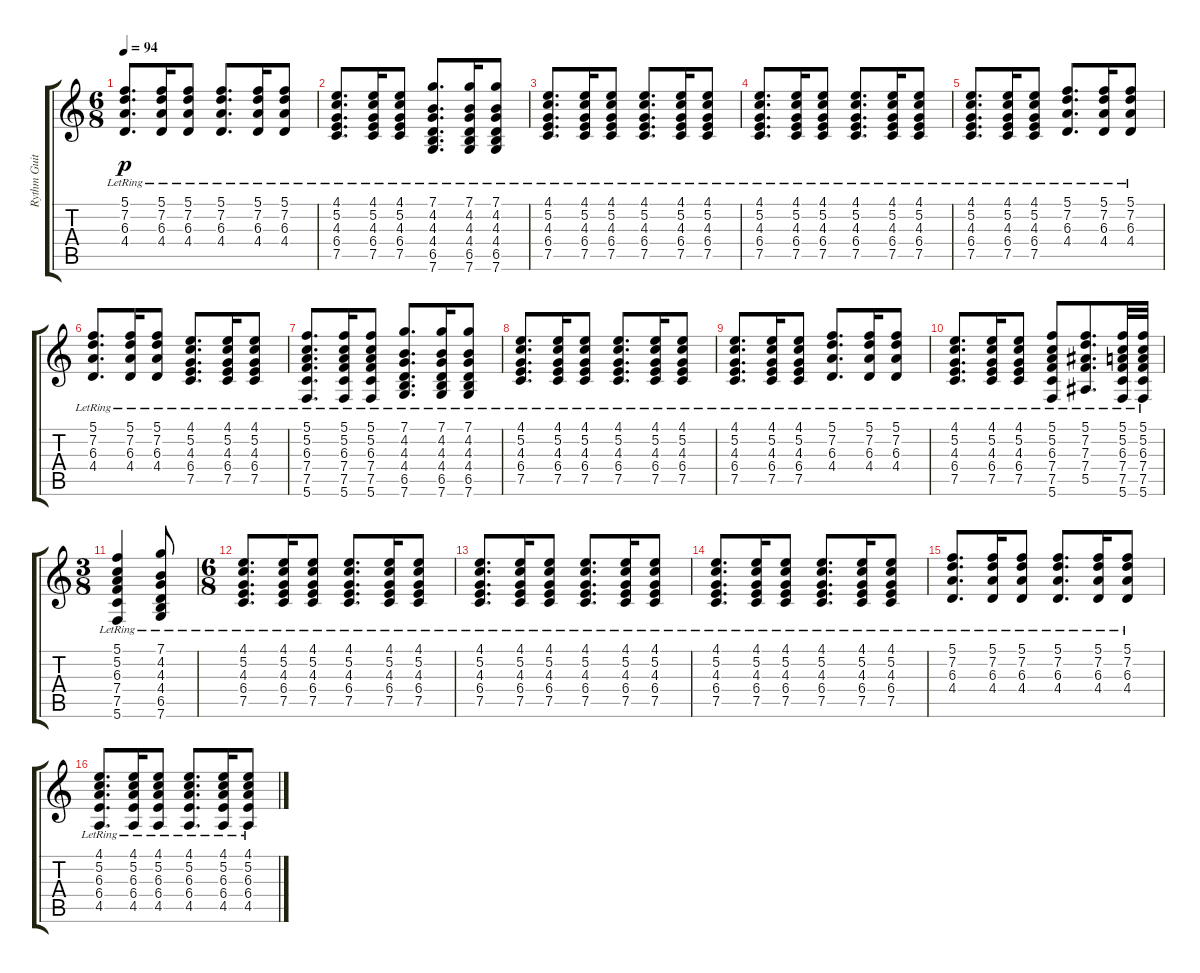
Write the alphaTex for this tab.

\track ("Rythm Guitar" "Rythm Guit") {instrument acousticguitarnylon}
\staff {score tabs}
\tuning (C4 G3 Eb3 Bb2 F2 C2) {hide}
\ts (6 8)
\tempo 94
\clef g2
\ks c
(5.1{lr} 7.2{lr} 6.3{lr} 4.4{lr}).8{d dy p} (5.1{lr} 7.2{lr} 6.3{lr} 4.4{lr}).16 (5.1{lr} 7.2{lr} 6.3{lr} 4.4{lr}).8 (5.1{lr} 7.2{lr} 6.3{lr} 4.4{lr}).8{d} (5.1{lr} 7.2{lr} 6.3{lr} 4.4{lr}).16 (5.1{lr} 7.2{lr} 6.3{lr} 4.4{lr}).8 |
(4.1{lr} 5.2{lr} 4.3{lr} 6.4{lr} 7.5{lr}).8{d} (4.1{lr} 5.2{lr} 4.3{lr} 6.4{lr} 7.5{lr}).16 (4.1{lr} 5.2{lr} 4.3{lr} 6.4{lr} 7.5{lr}).8 (7.1{lr} 4.2{lr} 4.3{lr} 4.4{lr} 6.5{lr} 7.6{lr}).8{d} (7.1{lr} 4.2{lr} 4.3{lr} 4.4{lr} 6.5{lr} 7.6{lr}).16 (7.1{lr} 4.2{lr} 4.3{lr} 4.4{lr} 6.5{lr} 7.6{lr}).8 |
(4.1{lr} 5.2{lr} 4.3{lr} 6.4{lr} 7.5{lr}).8{d} (4.1{lr} 5.2{lr} 4.3{lr} 6.4{lr} 7.5{lr}).16 (4.1{lr} 5.2{lr} 4.3{lr} 6.4{lr} 7.5{lr}).8 (4.1{lr} 5.2{lr} 4.3{lr} 6.4{lr} 7.5{lr}).8{d} (4.1{lr} 5.2{lr} 4.3{lr} 6.4{lr} 7.5{lr}).16 (4.1{lr} 5.2{lr} 4.3{lr} 6.4{lr} 7.5{lr}).8 |
(4.1{lr} 5.2{lr} 4.3{lr} 6.4{lr} 7.5{lr}).8{d} (4.1{lr} 5.2{lr} 4.3{lr} 6.4{lr} 7.5{lr}).16 (4.1{lr} 5.2{lr} 4.3{lr} 6.4{lr} 7.5{lr}).8 (4.1{lr} 5.2{lr} 4.3{lr} 6.4{lr} 7.5{lr}).8{d} (4.1{lr} 5.2{lr} 4.3{lr} 6.4{lr} 7.5{lr}).16 (4.1{lr} 5.2{lr} 4.3{lr} 6.4{lr} 7.5{lr}).8 |
(4.1{lr} 5.2{lr} 4.3{lr} 6.4{lr} 7.5{lr}).8{d} (4.1{lr} 5.2{lr} 4.3{lr} 6.4{lr} 7.5{lr}).16 (4.1{lr} 5.2{lr} 4.3{lr} 6.4{lr} 7.5{lr}).8 (5.1{lr} 7.2{lr} 6.3{lr} 4.4{lr}).8{d} (5.1{lr} 7.2{lr} 6.3{lr} 4.4{lr}).16 (5.1{lr} 7.2{lr} 6.3{lr} 4.4{lr}).8 |
(5.1{lr} 7.2{lr} 6.3{lr} 4.4{lr}).8{d} (5.1{lr} 7.2{lr} 6.3{lr} 4.4{lr}).16 (5.1{lr} 7.2{lr} 6.3{lr} 4.4{lr}).8 (4.1{lr} 5.2{lr} 4.3{lr} 6.4{lr} 7.5{lr}).8{d} (4.1{lr} 5.2{lr} 4.3{lr} 6.4{lr} 7.5{lr}).16 (4.1{lr} 5.2{lr} 4.3{lr} 6.4{lr} 7.5{lr}).8 |
(5.1{lr} 5.2{lr} 6.3{lr} 7.4{lr} 7.5{lr} 5.6{lr}).8{d} (5.1{lr} 5.2{lr} 6.3{lr} 7.4{lr} 7.5{lr} 5.6{lr}).16 (5.1{lr} 5.2{lr} 6.3{lr} 7.4{lr} 7.5{lr} 5.6{lr}).8 (7.1{lr} 4.2{lr} 4.3{lr} 4.4{lr} 6.5{lr} 7.6{lr}).8{d} (7.1{lr} 4.2{lr} 4.3{lr} 4.4{lr} 6.5{lr} 7.6{lr}).16 (7.1{lr} 4.2{lr} 4.3{lr} 4.4{lr} 6.5{lr} 7.6{lr}).8 |
(4.1{lr} 5.2{lr} 4.3{lr} 6.4{lr} 7.5{lr}).8{d} (4.1{lr} 5.2{lr} 4.3{lr} 6.4{lr} 7.5{lr}).16 (4.1{lr} 5.2{lr} 4.3{lr} 6.4{lr} 7.5{lr}).8 (4.1{lr} 5.2{lr} 4.3{lr} 6.4{lr} 7.5{lr}).8{d} (4.1{lr} 5.2{lr} 4.3{lr} 6.4{lr} 7.5{lr}).16 (4.1{lr} 5.2{lr} 4.3{lr} 6.4{lr} 7.5{lr}).8 |
(4.1{lr} 5.2{lr} 4.3{lr} 6.4{lr} 7.5{lr}).8{d} (4.1{lr} 5.2{lr} 4.3{lr} 6.4{lr} 7.5{lr}).16 (4.1{lr} 5.2{lr} 4.3{lr} 6.4{lr} 7.5{lr}).8 (5.1{lr} 7.2{lr} 6.3{lr} 4.4{lr}).8{d} (5.1{lr} 7.2{lr} 6.3{lr} 4.4{lr}).16 (5.1{lr} 7.2{lr} 6.3{lr} 4.4{lr}).8 |
(4.1{lr} 5.2{lr} 4.3{lr} 6.4{lr} 7.5{lr}).8{d} (4.1{lr} 5.2{lr} 4.3{lr} 6.4{lr} 7.5{lr}).16 (4.1{lr} 5.2{lr} 4.3{lr} 6.4{lr} 7.5{lr}).8 (5.1{lr} 5.2{lr} 6.3{lr} 7.4{lr} 7.5{lr} 5.6{lr}).8 (5.1{lr} 7.2{lr} 7.3{lr} 7.4{lr} 5.5{lr}).8{d} (5.1{lr} 5.2{lr} 6.3{lr} 7.4{lr} 7.5{lr} 5.6{lr}).32 (5.1{lr} 5.2{lr} 6.3{lr} 7.4{lr} 7.5{lr} 5.6{lr}).32 |
\ts (3 8)
(5.1{lr} 5.2{lr} 6.3{lr} 7.4{lr} 7.5{lr} 5.6{lr}).4 (7.1{lr} 4.2{lr} 4.3{lr} 4.4{lr} 6.5{lr} 7.6{lr}).8 |
\ts (6 8)
(4.1{lr} 5.2{lr} 4.3{lr} 6.4{lr} 7.5{lr}).8{d} (4.1{lr} 5.2{lr} 4.3{lr} 6.4{lr} 7.5{lr}).16 (4.1{lr} 5.2{lr} 4.3{lr} 6.4{lr} 7.5{lr}).8 (4.1{lr} 5.2{lr} 4.3{lr} 6.4{lr} 7.5{lr}).8{d} (4.1{lr} 5.2{lr} 4.3{lr} 6.4{lr} 7.5{lr}).16 (4.1{lr} 5.2{lr} 4.3{lr} 6.4{lr} 7.5{lr}).8 |
(4.1{lr} 5.2{lr} 4.3{lr} 6.4{lr} 7.5{lr}).8{d} (4.1{lr} 5.2{lr} 4.3{lr} 6.4{lr} 7.5{lr}).16 (4.1{lr} 5.2{lr} 4.3{lr} 6.4{lr} 7.5{lr}).8 (4.1{lr} 5.2{lr} 4.3{lr} 6.4{lr} 7.5{lr}).8{d} (4.1{lr} 5.2{lr} 4.3{lr} 6.4{lr} 7.5{lr}).16 (4.1{lr} 5.2{lr} 4.3{lr} 6.4{lr} 7.5{lr}).8 |
(4.1{lr} 5.2{lr} 4.3{lr} 6.4{lr} 7.5{lr}).8{d} (4.1{lr} 5.2{lr} 4.3{lr} 6.4{lr} 7.5{lr}).16 (4.1{lr} 5.2{lr} 4.3{lr} 6.4{lr} 7.5{lr}).8 (4.1{lr} 5.2{lr} 4.3{lr} 6.4{lr} 7.5{lr}).8{d} (4.1{lr} 5.2{lr} 4.3{lr} 6.4{lr} 7.5{lr}).16 (4.1{lr} 5.2{lr} 4.3{lr} 6.4{lr} 7.5{lr}).8 |
(5.1{lr} 7.2{lr} 6.3{lr} 4.4{lr}).8{d} (5.1{lr} 7.2{lr} 6.3{lr} 4.4{lr}).16 (5.1{lr} 7.2{lr} 6.3{lr} 4.4{lr}).8 (5.1{lr} 7.2{lr} 6.3{lr} 4.4{lr}).8{d} (5.1{lr} 7.2{lr} 6.3{lr} 4.4{lr}).16 (5.1{lr} 7.2{lr} 6.3{lr} 4.4{lr}).8 |
(4.1{lr} 5.2{lr} 6.3{lr} 6.4{lr} 4.5{lr}).8{d} (4.1{lr} 5.2{lr} 6.3{lr} 6.4{lr} 4.5{lr}).16 (4.1{lr} 5.2{lr} 6.3{lr} 6.4{lr} 4.5{lr}).8 (4.1{lr} 5.2{lr} 6.3{lr} 6.4{lr} 4.5{lr}).8{d} (4.1{lr} 5.2{lr} 6.3{lr} 6.4{lr} 4.5{lr}).16 (4.1{lr} 5.2{lr} 6.3{lr} 6.4{lr} 4.5{lr}).8
